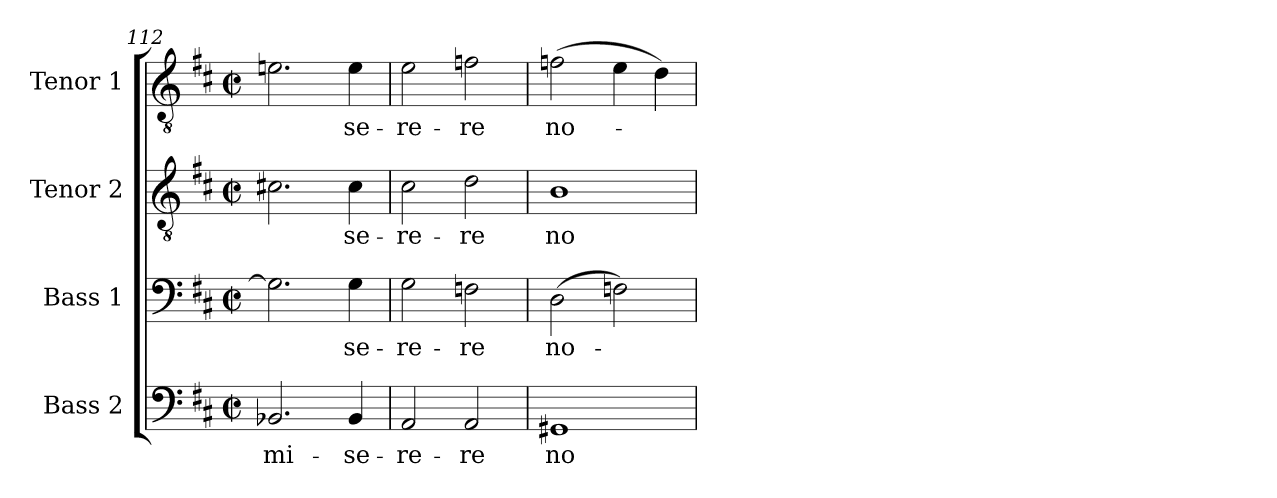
**kern	**text	**kern	**text	**kern	**text	**kern	**text
*part4	*part4	*part3	*part3	*part2	*part2	*part1	*part1
*staff4	*staff4	*staff3	*staff3	*staff2	*staff2	*staff1	*staff1
*I"Bass 2	*	*I"Bass 1	*	*I"Tenor 2	*	*I"Tenor 1	*
*I'B. 2	*	*I'B. 1	*	*I'T. 2	*	*I'T. 1	*
*clefF4	*	*clefF4	*	*clefGv2	*	*clefGv2	*
*k[f#c#]	*	*k[f#c#]	*	*k[f#c#]	*	*k[f#c#]	*
*D:	*	*D:	*	*D:	*	*D:	*
*M2/2	*	*M2/2	*	*M2/2	*	*M2/2	*
*met(c|)	*	*met(c|)	*	*met(c|)	*	*met(c|)	*
=112	=112	=112	=112	=112	=112	=112	=112
!	!LO:LY:b	!	!	!	!	!	!
2.BB-X/	mi-	2.G\]	.	2.c#X\	.	2.en\	.
!	!LO:LY:b	!	!LO:LY:b	!	!LO:LY:b	!	!LO:LY:b
4BB-/	-se-	4G\	-se-	4c#\	-se-	4e\	-se-
!!LO:PB:g=z
=113	=113	=113	=113	=113	=113	=113	=113
!	!LO:LY:b	!	!LO:LY:b	!	!LO:LY:b	!	!LO:LY:b
2AA/	-re-	2G\	-re-	2c#\	-re-	2e\	-re-
!	!LO:LY:b	!	!LO:LY:b	!	!LO:LY:b	!	!LO:LY:b
2AA/	-re	2Fn\	-re	2d\	-re	2fn\	-re
=114	=114	=114	=114	=114	=114	=114	=114
!	!LO:LY:b	!	!LO:LY:b	!	!LO:LY:b	!	!LO:LY:b
1GG#X	no-	(>2D\	no-	1B	no-	(>2fn\	no-
.	.	2Fn\)	.	.	.	4e\	.
.	.	.	.	.	.	4d\)	.
=	=	=	=	=	=	=	=
*-	*-	*-	*-	*-	*-	*-	*-
